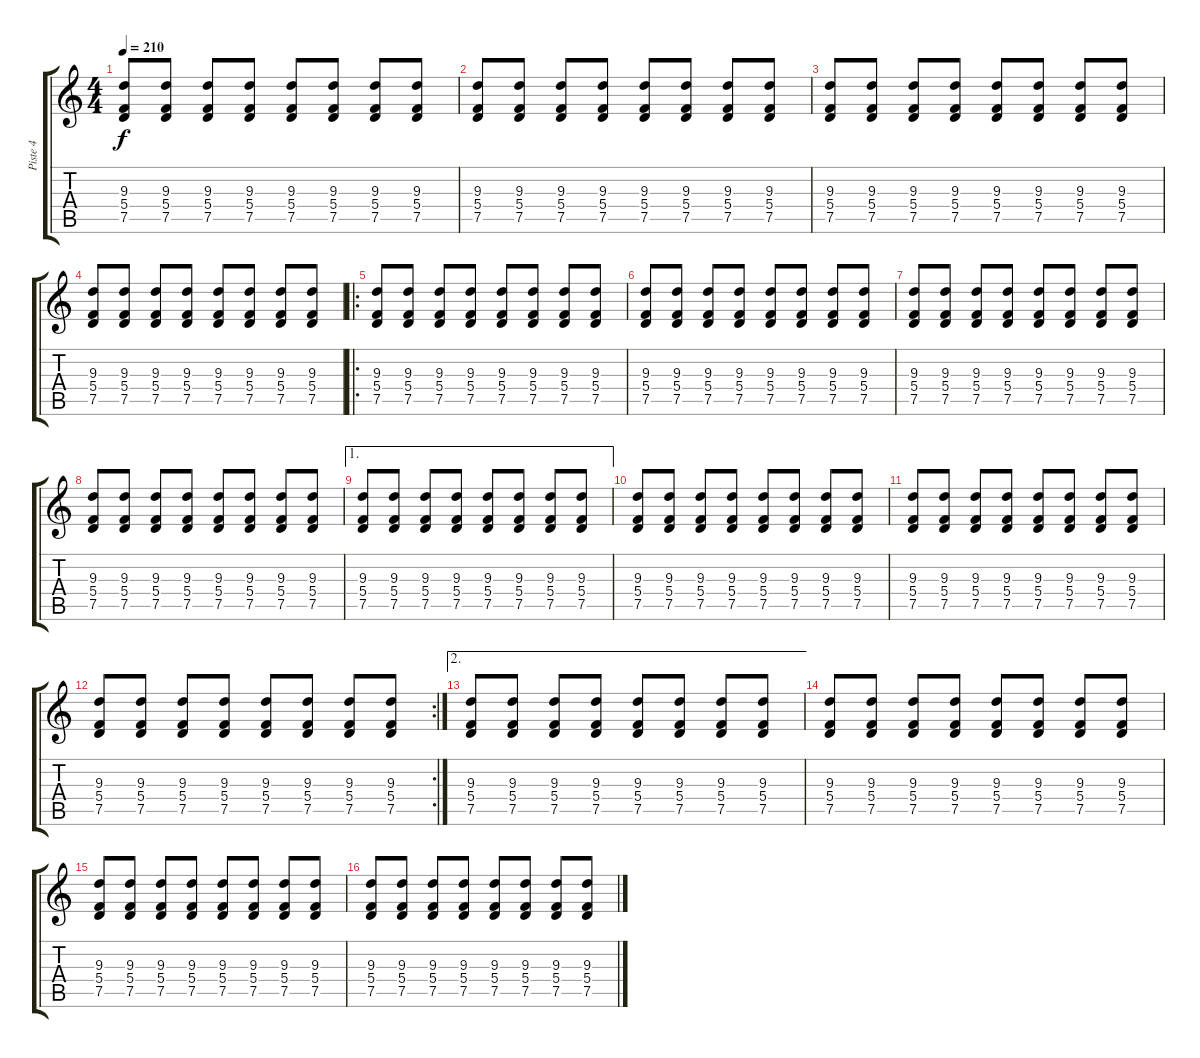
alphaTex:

\track ("Piste 4" "Piste 4") {instrument distortionguitar}
\staff {score tabs}
\tuning (D4 A3 F3 C3 G2 C2) {hide}
\ts (4 4)
\tempo 210
\clef g2
\ks c
(9.3 5.4 7.5).8{dy f} (9.3 5.4 7.5).8 (9.3 5.4 7.5).8 (9.3 5.4 7.5).8 (9.3 5.4 7.5).8 (9.3 5.4 7.5).8 (9.3 5.4 7.5).8 (9.3 5.4 7.5).8 |
(9.3 5.4 7.5).8 (9.3 5.4 7.5).8 (9.3 5.4 7.5).8 (9.3 5.4 7.5).8 (9.3 5.4 7.5).8 (9.3 5.4 7.5).8 (9.3 5.4 7.5).8 (9.3 5.4 7.5).8 |
(9.3 5.4 7.5).8 (9.3 5.4 7.5).8 (9.3 5.4 7.5).8 (9.3 5.4 7.5).8 (9.3 5.4 7.5).8 (9.3 5.4 7.5).8 (9.3 5.4 7.5).8 (9.3 5.4 7.5).8 |
(9.3 5.4 7.5).8 (9.3 5.4 7.5).8 (9.3 5.4 7.5).8 (9.3 5.4 7.5).8 (9.3 5.4 7.5).8 (9.3 5.4 7.5).8 (9.3 5.4 7.5).8 (9.3 5.4 7.5).8 |
\ro
(9.3 5.4 7.5).8 (9.3 5.4 7.5).8 (9.3 5.4 7.5).8 (9.3 5.4 7.5).8 (9.3 5.4 7.5).8 (9.3 5.4 7.5).8 (9.3 5.4 7.5).8 (9.3 5.4 7.5).8 |
(9.3 5.4 7.5).8 (9.3 5.4 7.5).8 (9.3 5.4 7.5).8 (9.3 5.4 7.5).8 (9.3 5.4 7.5).8 (9.3 5.4 7.5).8 (9.3 5.4 7.5).8 (9.3 5.4 7.5).8 |
(9.3 5.4 7.5).8 (9.3 5.4 7.5).8 (9.3 5.4 7.5).8 (9.3 5.4 7.5).8 (9.3 5.4 7.5).8 (9.3 5.4 7.5).8 (9.3 5.4 7.5).8 (9.3 5.4 7.5).8 |
(9.3 5.4 7.5).8 (9.3 5.4 7.5).8 (9.3 5.4 7.5).8 (9.3 5.4 7.5).8 (9.3 5.4 7.5).8 (9.3 5.4 7.5).8 (9.3 5.4 7.5).8 (9.3 5.4 7.5).8 |
\ae 1
(9.3 5.4 7.5).8 (9.3 5.4 7.5).8 (9.3 5.4 7.5).8 (9.3 5.4 7.5).8 (9.3 5.4 7.5).8 (9.3 5.4 7.5).8 (9.3 5.4 7.5).8 (9.3 5.4 7.5).8 |
(9.3 5.4 7.5).8 (9.3 5.4 7.5).8 (9.3 5.4 7.5).8 (9.3 5.4 7.5).8 (9.3 5.4 7.5).8 (9.3 5.4 7.5).8 (9.3 5.4 7.5).8 (9.3 5.4 7.5).8 |
(9.3 5.4 7.5).8 (9.3 5.4 7.5).8 (9.3 5.4 7.5).8 (9.3 5.4 7.5).8 (9.3 5.4 7.5).8 (9.3 5.4 7.5).8 (9.3 5.4 7.5).8 (9.3 5.4 7.5).8 |
\rc 2
(9.3 5.4 7.5).8 (9.3 5.4 7.5).8 (9.3 5.4 7.5).8 (9.3 5.4 7.5).8 (9.3 5.4 7.5).8 (9.3 5.4 7.5).8 (9.3 5.4 7.5).8 (9.3 5.4 7.5).8 |
\ae 2
(9.3 5.4 7.5).8 (9.3 5.4 7.5).8 (9.3 5.4 7.5).8 (9.3 5.4 7.5).8 (9.3 5.4 7.5).8 (9.3 5.4 7.5).8 (9.3 5.4 7.5).8 (9.3 5.4 7.5).8 |
(9.3 5.4 7.5).8 (9.3 5.4 7.5).8 (9.3 5.4 7.5).8 (9.3 5.4 7.5).8 (9.3 5.4 7.5).8 (9.3 5.4 7.5).8 (9.3 5.4 7.5).8 (9.3 5.4 7.5).8 |
(9.3 5.4 7.5).8 (9.3 5.4 7.5).8 (9.3 5.4 7.5).8 (9.3 5.4 7.5).8 (9.3 5.4 7.5).8 (9.3 5.4 7.5).8 (9.3 5.4 7.5).8 (9.3 5.4 7.5).8 |
(9.3 5.4 7.5).8 (9.3 5.4 7.5).8 (9.3 5.4 7.5).8 (9.3 5.4 7.5).8 (9.3 5.4 7.5).8 (9.3 5.4 7.5).8 (9.3 5.4 7.5).8 (9.3 5.4 7.5).8
